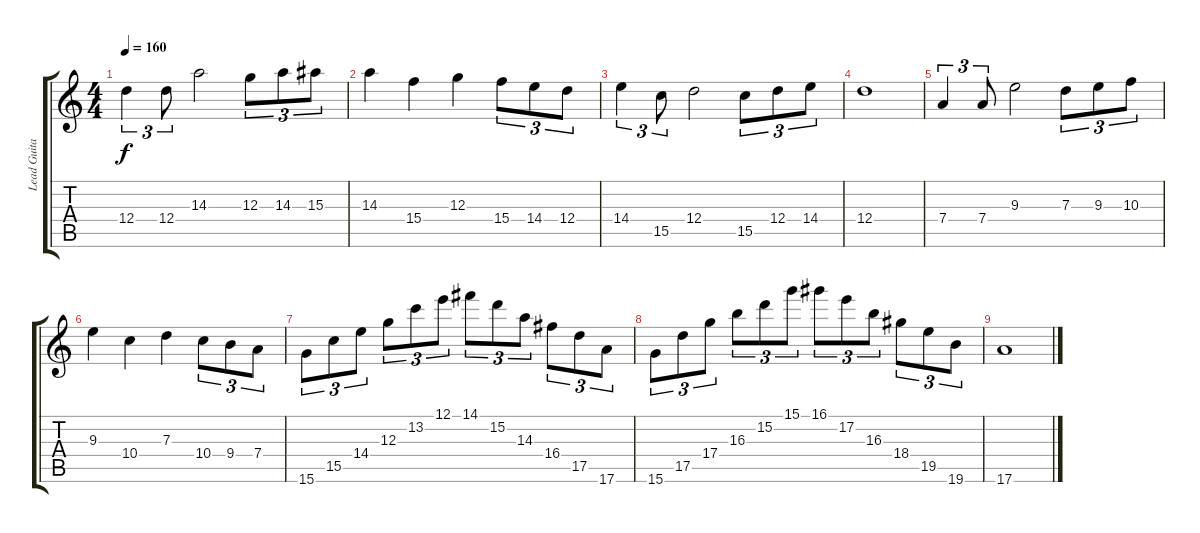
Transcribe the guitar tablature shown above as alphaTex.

\track ("Lead Guitar" "Lead Guita") {instrument distortionguitar}
\staff {score tabs}
\tuning (E4 B3 G3 D3 A2 E2) {hide}
\ts (4 4)
\tempo 160
\clef g2
\ks c
12.4.4{tu (3 2) dy f} 12.4.8{tu (3 2)} 14.3.2 12.3.8{tu (3 2)} 14.3.8{tu (3 2)} 15.3.8{tu (3 2)} |
14.3.4 15.4.4 12.3.4 15.4.8{tu (3 2)} 14.4.8{tu (3 2)} 12.4.8{tu (3 2)} |
14.4.4{tu (3 2)} 15.5.8{tu (3 2)} 12.4.2 15.5.8{tu (3 2)} 12.4.8{tu (3 2)} 14.4.8{tu (3 2)} |
12.4.1 |
7.4.4{tu (3 2)} 7.4.8{tu (3 2)} 9.3.2 7.3.8{tu (3 2)} 9.3.8{tu (3 2)} 10.3.8{tu (3 2)} |
9.3.4 10.4.4 7.3.4 10.4.8{tu (3 2)} 9.4.8{tu (3 2)} 7.4.8{tu (3 2)} |
15.6.8{tu (3 2)} 15.5.8{tu (3 2)} 14.4.8{tu (3 2)} 12.3.8{tu (3 2)} 13.2.8{tu (3 2)} 12.1.8{tu (3 2)} 14.1.8{tu (3 2)} 15.2.8{tu (3 2)} 14.3.8{tu (3 2)} 16.4.8{tu (3 2)} 17.5.8{tu (3 2)} 17.6.8{tu (3 2)} |
15.6.8{tu (3 2)} 17.5.8{tu (3 2)} 17.4.8{tu (3 2)} 16.3.8{tu (3 2)} 15.2.8{tu (3 2)} 15.1.8{tu (3 2)} 16.1.8{tu (3 2)} 17.2.8{tu (3 2)} 16.3.8{tu (3 2)} 18.4.8{tu (3 2)} 19.5.8{tu (3 2)} 19.6.8{tu (3 2)} |
17.6.1
